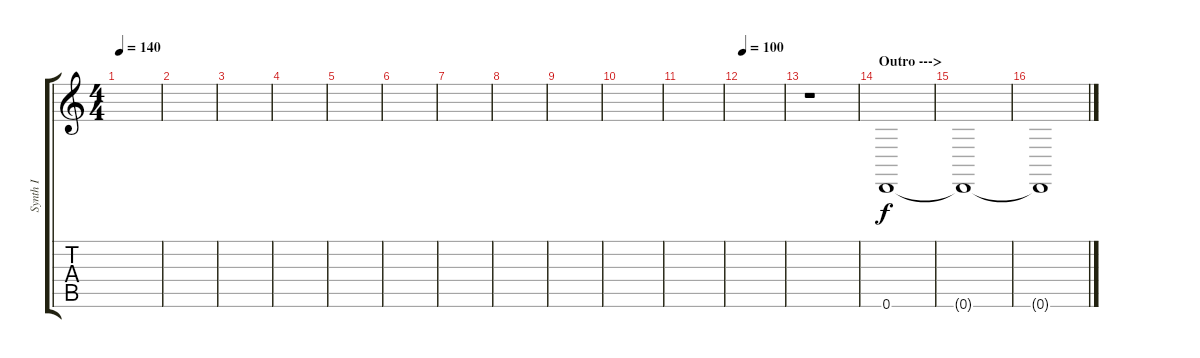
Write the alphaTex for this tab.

\track ("Synth I" "Synth I") {instrument stringensemble2}
\staff {score tabs}
\tuning (D4 A3 F3 C3 G2 D2) {hide}
\ts (4 4)
\tempo 140
\clef g2
\ks c
|
|
|
|
|
|
|
|
|
|
|
\tempo 100
|
r.1{volume 0} |
\section ("" "Outro --->")
0.6.1{volume 13} |
0.6{t}.1 |
0.6{t}.1
